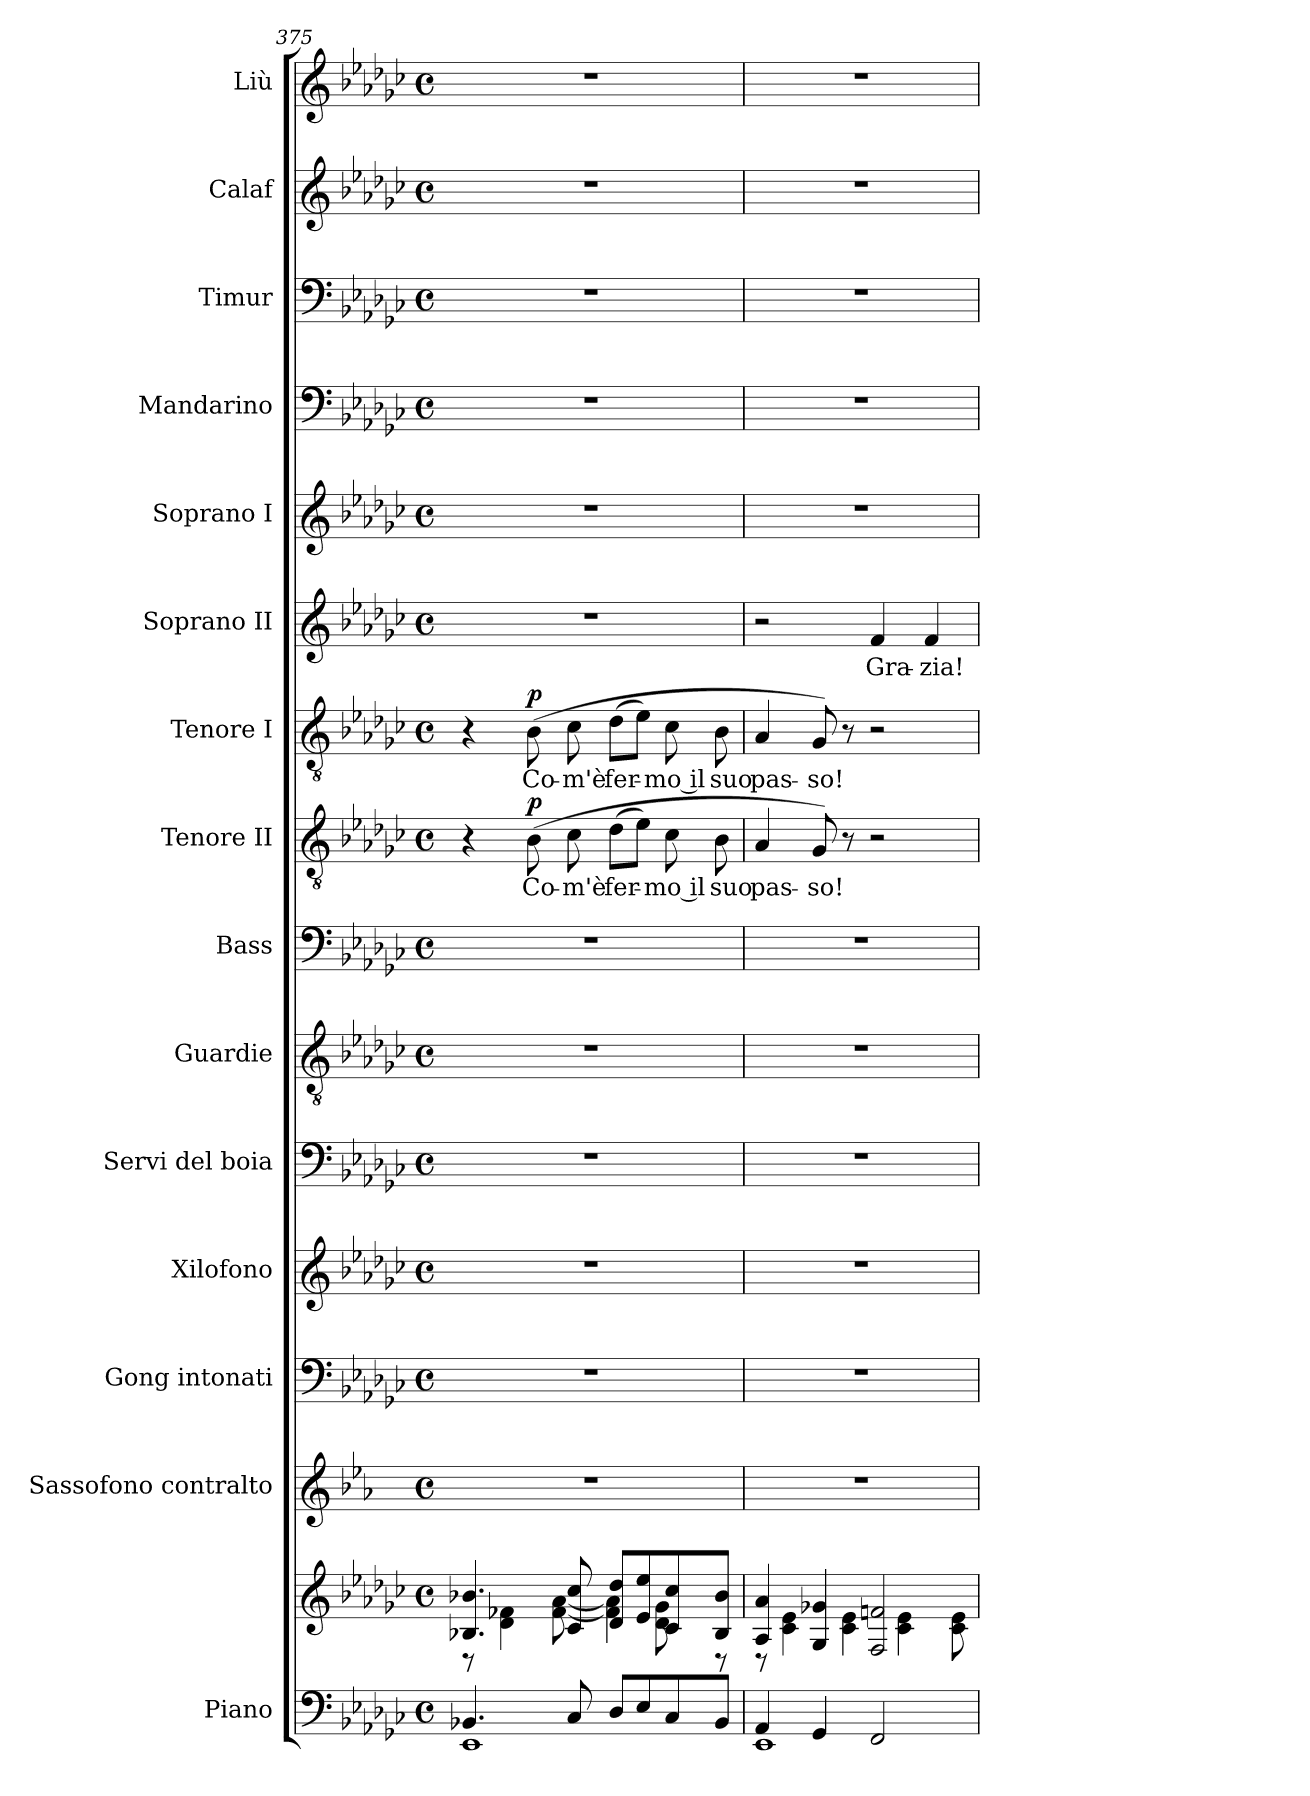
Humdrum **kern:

**kern	**kern	**kern	**kern	**kern	**kern	**kern	**kern	**kern	**text	**dynam	**kern	**text	**dynam	**kern	**text	**kern	**kern	**kern	**kern	**kern
*part15	*part15	*part14	*part13	*part12	*part11	*part10	*part9	*part8	*part8	*part8	*part7	*part7	*part7	*part6	*part6	*part5	*part4	*part3	*part2	*part1
*staff16	*staff15	*staff14	*staff13	*staff12	*staff11	*staff10	*staff9	*staff8	*staff8	*staff8	*staff7	*staff7	*staff7	*staff6	*staff6	*staff5	*staff4	*staff3	*staff2	*staff1
*I"Piano	*	*I"Sassofono contralto	*I"Gong intonati	*I"Xilofono	*I"Servi del boia	*I"Guardie	*I"Bass	*I"Tenore II	*	*	*I"Tenore I	*	*	*I"Soprano II	*	*I"Soprano I	*I"Mandarino	*I"Timur	*I"Calaf	*I"Liù
*I'Pno.	*	*	*I'Gong int.	*I'Xil.	*I'Ser.B.	*I'G.	*I'B.	*I'T. II	*	*	*I'T. I	*	*	*I'S. II	*	*I'S. I	*I'M.	*I'T.	*I'C.	*I'L.
*clefF4	*clefG2	*clefG2	*clefF4	*clefG2	*clefF4	*clefGv2	*clefF4	*clefGv2	*	*	*clefGv2	*	*	*clefG2	*	*clefG2	*clefF4	*clefF4	*clefG2	*clefG2
*	*	*ITrd5c9	*	*ITrd-7c-12	*	*	*	*	*	*	*	*	*	*	*	*	*	*	*	*
*k[b-e-a-d-g-c-]	*k[b-e-a-d-g-c-]	*k[b-e-a-d-g-c-]	*k[b-e-a-d-g-c-]	*k[b-e-a-d-g-c-]	*k[b-e-a-d-g-c-]	*k[b-e-a-d-g-c-]	*k[b-e-a-d-g-c-]	*k[b-e-a-d-g-c-]	*	*	*k[b-e-a-d-g-c-]	*	*	*k[b-e-a-d-g-c-]	*	*k[b-e-a-d-g-c-]	*k[b-e-a-d-g-c-]	*k[b-e-a-d-g-c-]	*k[b-e-a-d-g-c-]	*k[b-e-a-d-g-c-]
*M4/4	*M4/4	*M4/4	*M4/4	*M4/4	*M4/4	*M4/4	*M4/4	*M4/4	*	*	*M4/4	*	*	*M4/4	*	*M4/4	*M4/4	*M4/4	*M4/4	*M4/4
*met(c)	*met(c)	*met(c)	*met(c)	*met(c)	*met(c)	*met(c)	*met(c)	*met(c)	*	*	*met(c)	*	*	*met(c)	*	*met(c)	*met(c)	*met(c)	*met(c)	*met(c)
=375	=375	=375	=375	=375	=375	=375	=375	=375	=375	=375	=375	=375	=375	=375	=375	=375	=375	=375	=375	=375
*^	*^	*	*	*	*	*	*	*	*	*	*	*	*	*	*	*	*	*	*	*
4.BB-X/	1EE-	4.B-X/ 4.b-X/	8r	1r	1r	1r	1r	1r	1r	4r	.	.	4r	.	.	1r	.	1r	1r	1r	1r	1r
.	.	.	4d-\ 4f-X\	.	.	.	.	.	.	.	.	.	.	.	.	.	.	.	.	.	.	.
!	!	!	!	!	!	!	!	!	!	!	!LO:LY:b	!LO:DY:b	!	!LO:LY:b	!LO:DY:b	!	!	!	!	!	!	!
.	.	.	.	.	.	.	.	.	.	(>8B-\	Co-	p	(>8B-\	Co-	p	.	.	.	.	.	.	.
!	!	!	!	!	!	!	!	!	!	!	!LO:LY:b	!	!	!LO:LY:b	!	!	!	!	!	!	!	!
8C-/	.	8c-/ 8cc-/	[8f-\ [8a-\	.	.	.	.	.	.	8c-\	-m'è	.	8c-\	-m'è	.	.	.	.	.	.	.	.
!	!	!	!	!	!	!	!	!	!	!	!LO:LY:b	!	!	!LO:LY:b	!	!	!	!	!	!	!	!
8D-/L	.	8d-/ 8dd-/L	4f-\] 4a-\]	.	.	.	.	.	.	(>8d-\L	fer-	.	(>8d-\L	fer-	.	.	.	.	.	.	.	.
8E-/	.	8e-/ 8ee-/	.	.	.	.	.	.	.	8e-\J)	.	.	8e-\J)	.	.	.	.	.	.	.	.	.
!	!	!	!	!	!	!	!	!	!	!	!LO:LY:b	!	!	!LO:LY:b	!	!	!	!	!	!	!	!
8C-/	.	8c-/ 8cc-/	8d-\ 8g-\	.	.	.	.	.	.	8c-\	-mo il	.	8c-\	-mo il	.	.	.	.	.	.	.	.
!	!	!	!	!	!	!	!	!	!	!	!LO:LY:b	!	!	!LO:LY:b	!	!	!	!	!	!	!	!
8BB-/J	.	8B-/ 8b-/J	8r	.	.	.	.	.	.	8B-\	suo	.	8B-\	suo	.	.	.	.	.	.	.	.
!!LO:PB:g=z
=376	=376	=376	=376	=376	=376	=376	=376	=376	=376	=376	=376	=376	=376	=376	=376	=376	=376	=376	=376	=376	=376	=376
!	!	!	!	!	!	!	!	!	!	!	!LO:LY:b	!	!	!LO:LY:b	!	!	!	!	!	!	!	!
4AA-/	1EE-	4A-/ 4a-/	8r	1r	1r	1r	1r	1r	1r	4A-/	pas-	.	4A-/	pas-	.	2r	.	1r	1r	1r	1r	1r
.	.	.	4c-\ 4e-\	.	.	.	.	.	.	.	.	.	.	.	.	.	.	.	.	.	.	.
!	!	!	!	!	!	!	!	!	!	!	!LO:LY:b	!	!	!LO:LY:b	!	!	!	!	!	!	!	!
4GG-/	.	4G-/ 4g-X/	.	.	.	.	.	.	.	8G-/)	-so!	.	8G-/)	-so!	.	.	.	.	.	.	.	.
.	.	.	4c-\ 4e-\	.	.	.	.	.	.	8r	.	.	8r	.	.	.	.	.	.	.	.	.
!	!	!	!	!	!	!	!	!	!	!	!	!	!	!	!	!	!LO:LY:b	!	!	!	!	!
2FF/	.	2F/ 2fn/	.	.	.	.	.	.	.	2r	.	.	2r	.	.	4f/	Gra-	.	.	.	.	.
.	.	.	4c-\ 4e-\	.	.	.	.	.	.	.	.	.	.	.	.	.	.	.	.	.	.	.
!	!	!	!	!	!	!	!	!	!	!	!	!	!	!	!	!	!LO:LY:b	!	!	!	!	!
.	.	.	.	.	.	.	.	.	.	.	.	.	.	.	.	4f/	-zia!	.	.	.	.	.
.	.	.	8c-\ 8e-\	.	.	.	.	.	.	.	.	.	.	.	.	.	.	.	.	.	.	.
*v	*v	*	*	*	*	*	*	*	*	*	*	*	*	*	*	*	*	*	*	*	*	*
*	*v	*v	*	*	*	*	*	*	*	*	*	*	*	*	*	*	*	*	*	*	*
=	=	=	=	=	=	=	=	=	=	=	=	=	=	=	=	=	=	=	=	=
*-	*-	*-	*-	*-	*-	*-	*-	*-	*-	*-	*-	*-	*-	*-	*-	*-	*-	*-	*-	*-
